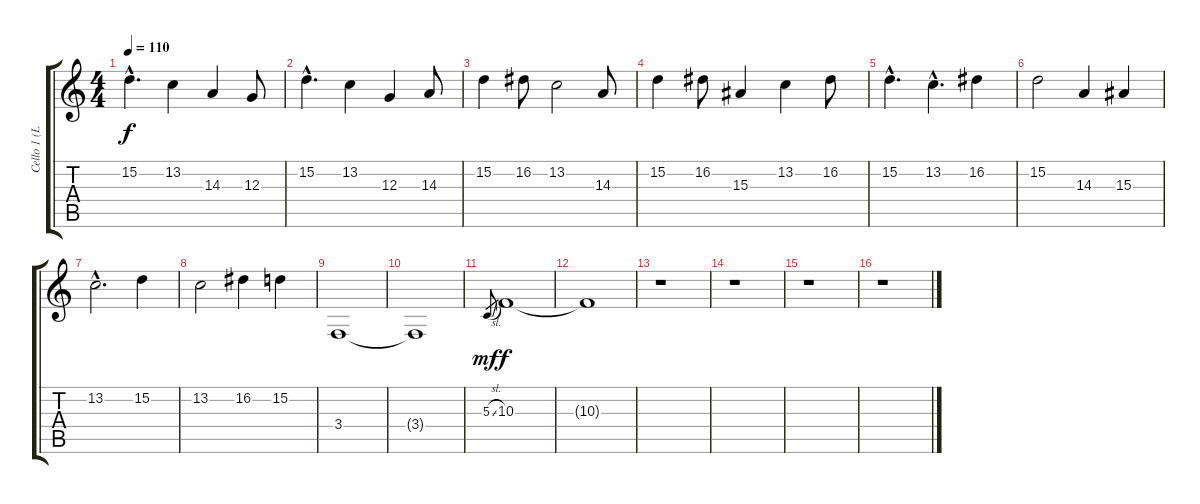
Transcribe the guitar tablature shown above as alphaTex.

\track ("Cello 1 (Lead guitar)" "Cello 1 (L") {instrument stringensemble1}
\staff {score tabs}
\tuning (E4 B3 G3 D3 A2 D2) {hide}
\ts (4 4)
\tempo 110
\clef g2
\ks c
15.2{hac}.4{d dy f} 13.2.4 14.3.4 12.3.8 |
15.2{hac}.4{d} 13.2.4 12.3.4 14.3.8 |
15.2.4 16.2.8 13.2.2 14.3.8 |
15.2.4 16.2.8 15.3.4 13.2.4 16.2.8 |
15.2{hac}.4{d} 13.2{hac}.4{d} 16.2.4 |
15.2.2 14.3.4 15.3.4 |
13.2{hac}.2{d} 15.2.4 |
13.2.2 16.2.4 15.2.4 |
3.4.1 |
3.4{t}.1 |
5.3{sl}.8{gr dy mf} 10.3.1{dy f} |
10.3{t}.1 |
r.1 |
r.1 |
r.1 |
r.1
